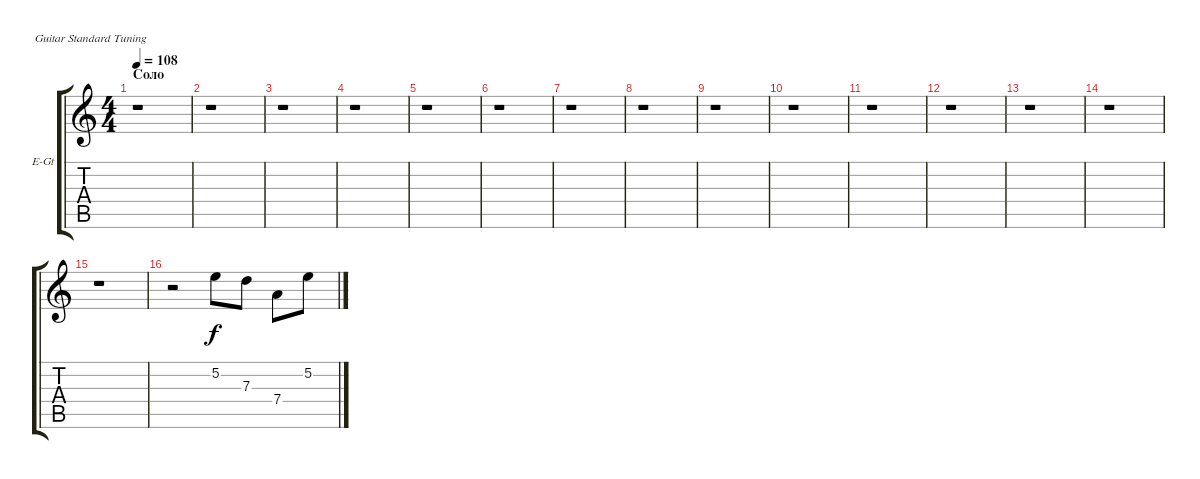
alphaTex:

\bracketExtendMode groupsimilarinstruments
\firstSystemTrackNameOrientation horizontal
\otherSystemsTrackNameOrientation horizontal
\track ("В. Бутусов (гитара) (На концертах партия играется)" "E-Gt") {mute instrument distortionguitar}
\staff {score tabs}
\tuning (E4 B3 G3 D3 A2 E2)
\ts (4 4)
\section ("" "Соло")
\tempo 108
\clef g2
\ks c
r.1{dy f} |
r.1 |
r.1 |
r.1 |
r.1 |
r.1 |
r.1 |
r.1 |
r.1 |
r.1 |
r.1 |
r.1 |
r.1 |
r.1 |
r.1 |
r.2 5.2.8 7.3.8 7.4.8 5.2.8
